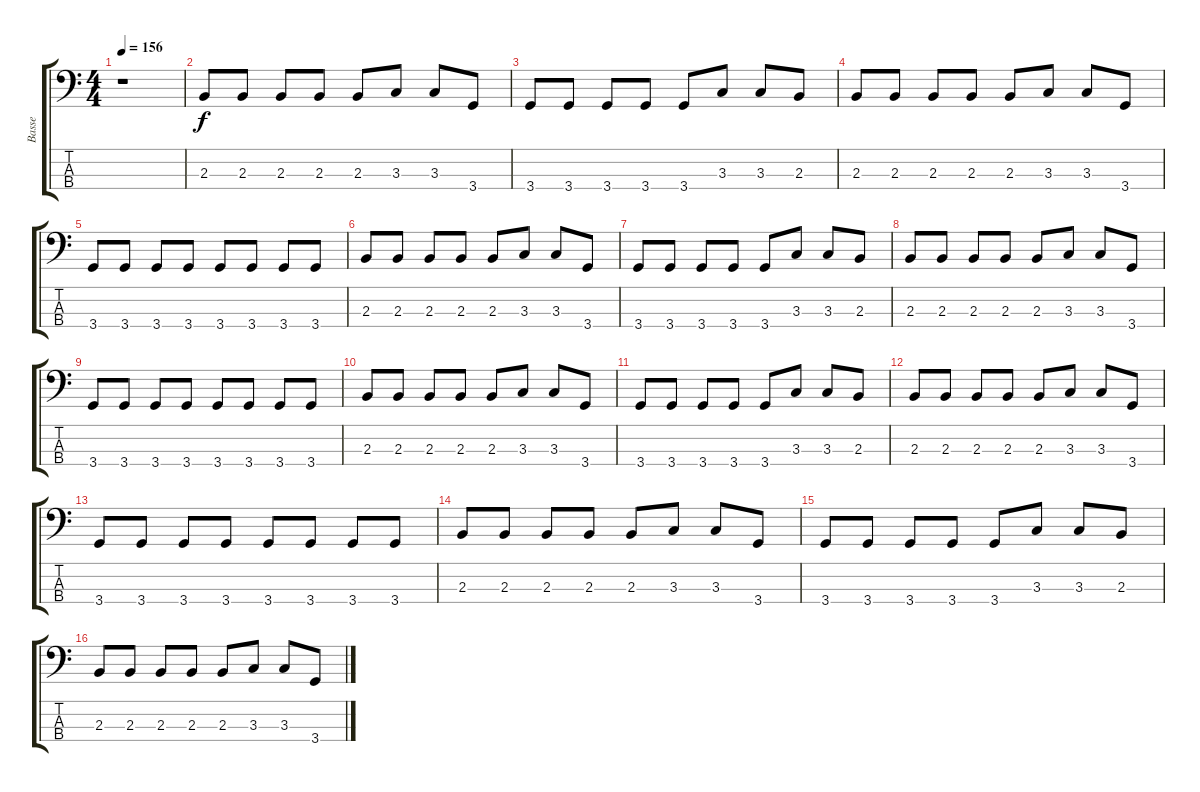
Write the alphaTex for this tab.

\track ("Basse" "Basse") {instrument electricbassfinger}
\staff {score tabs}
\tuning (G2 D2 A1 E1) {hide}
\ts (4 4)
\tempo 156
\clef f4
\ks c
r.1{dy f} |
2.3.8 2.3.8 2.3.8 2.3.8 2.3.8 3.3.8 3.3.8 3.4.8 |
3.4.8 3.4.8 3.4.8 3.4.8 3.4.8 3.3.8 3.3.8 2.3.8 |
2.3.8 2.3.8 2.3.8 2.3.8 2.3.8 3.3.8 3.3.8 3.4.8 |
3.4.8 3.4.8 3.4.8 3.4.8 3.4.8 3.4.8 3.4.8 3.4.8 |
2.3.8 2.3.8 2.3.8 2.3.8 2.3.8 3.3.8 3.3.8 3.4.8 |
3.4.8 3.4.8 3.4.8 3.4.8 3.4.8 3.3.8 3.3.8 2.3.8 |
2.3.8 2.3.8 2.3.8 2.3.8 2.3.8 3.3.8 3.3.8 3.4.8 |
3.4.8 3.4.8 3.4.8 3.4.8 3.4.8 3.4.8 3.4.8 3.4.8 |
2.3.8 2.3.8 2.3.8 2.3.8 2.3.8 3.3.8 3.3.8 3.4.8 |
3.4.8 3.4.8 3.4.8 3.4.8 3.4.8 3.3.8 3.3.8 2.3.8 |
2.3.8 2.3.8 2.3.8 2.3.8 2.3.8 3.3.8 3.3.8 3.4.8 |
3.4.8 3.4.8 3.4.8 3.4.8 3.4.8 3.4.8 3.4.8 3.4.8 |
2.3.8 2.3.8 2.3.8 2.3.8 2.3.8 3.3.8 3.3.8 3.4.8 |
3.4.8 3.4.8 3.4.8 3.4.8 3.4.8 3.3.8 3.3.8 2.3.8 |
2.3.8 2.3.8 2.3.8 2.3.8 2.3.8 3.3.8 3.3.8 3.4.8
